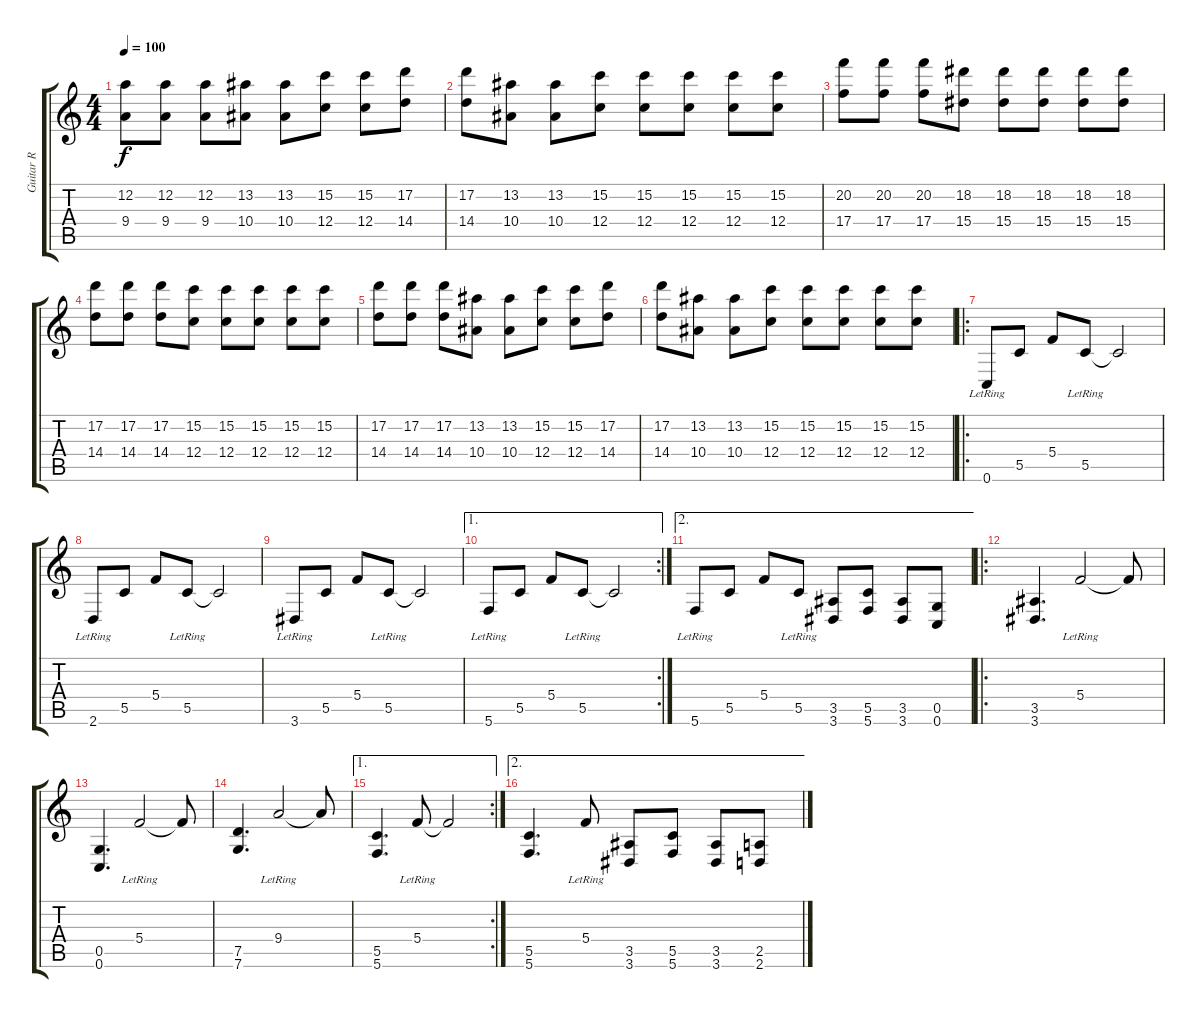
\track ("Guitar R" "Guitar R") {instrument distortionguitar}
\staff {score tabs}
\tuning (D4 A3 F3 C3 G2 C2) {hide}
\ts (4 4)
\tempo 100
\clef g2
\ks c
(12.2 9.4).8{dy f} (12.2 9.4).8 (12.2 9.4).8 (13.2 10.4).8 (13.2 10.4).8 (15.2 12.4).8 (15.2 12.4).8 (17.2 14.4).8 |
(17.2 14.4).8 (13.2 10.4).8 (13.2 10.4).8 (15.2 12.4).8 (15.2 12.4).8 (15.2 12.4).8 (15.2 12.4).8 (15.2 12.4).8 |
(20.2 17.4).8 (20.2 17.4).8 (20.2 17.4).8 (18.2 15.4).8 (18.2 15.4).8 (18.2 15.4).8 (18.2 15.4).8 (18.2 15.4).8 |
(17.2 14.4).8 (17.2 14.4).8 (17.2 14.4).8 (15.2 12.4).8 (15.2 12.4).8 (15.2 12.4).8 (15.2 12.4).8 (15.2 12.4).8 |
(17.2 14.4).8 (17.2 14.4).8 (17.2 14.4).8 (13.2 10.4).8 (13.2 10.4).8 (15.2 12.4).8 (15.2 12.4).8 (17.2 14.4).8 |
(17.2 14.4).8 (13.2 10.4).8 (13.2 10.4).8 (15.2 12.4).8 (15.2 12.4).8 (15.2 12.4).8 (15.2 12.4).8 (15.2 12.4).8 |
\ro
0.6{lr}.8{instrument electricguitarclean} 5.5.8 5.4.8 5.5{lr}.8 5.5{t}.2 |
2.6{lr}.8 5.5.8 5.4.8 5.5{lr}.8 5.5{t}.2 |
3.6{lr}.8 5.5.8 5.4.8 5.5{lr}.8 5.5{t}.2 |
\ae 1
\rc 2
5.6{lr}.8 5.5.8 5.4.8 5.5{lr}.8 5.5{t}.2 |
\ae 2
5.6{lr}.8 5.5.8 5.4.8 5.5{lr}.8 (3.5 3.6).8{instrument distortionguitar} (5.5 5.6).8 (3.5 3.6).8 (0.5 0.6).8 |
\ro
(3.5 3.6).4{d instrument distortionguitar} 5.4{lr}.2 5.4{t}.8 |
(0.5 0.6).4{d} 5.4{lr}.2 5.4{t}.8 |
(7.5 7.6).4{d} 9.4{lr}.2 9.4{t}.8 |
\ae 1
\rc 2
(5.5 5.6).4{d} 5.4{lr}.8 5.4{t}.2 |
\ae 2
(5.5 5.6).4{d} 5.4{lr}.8 (3.5 3.6).8 (5.5 5.6).8 (3.5 3.6).8 (2.5 2.6).8
